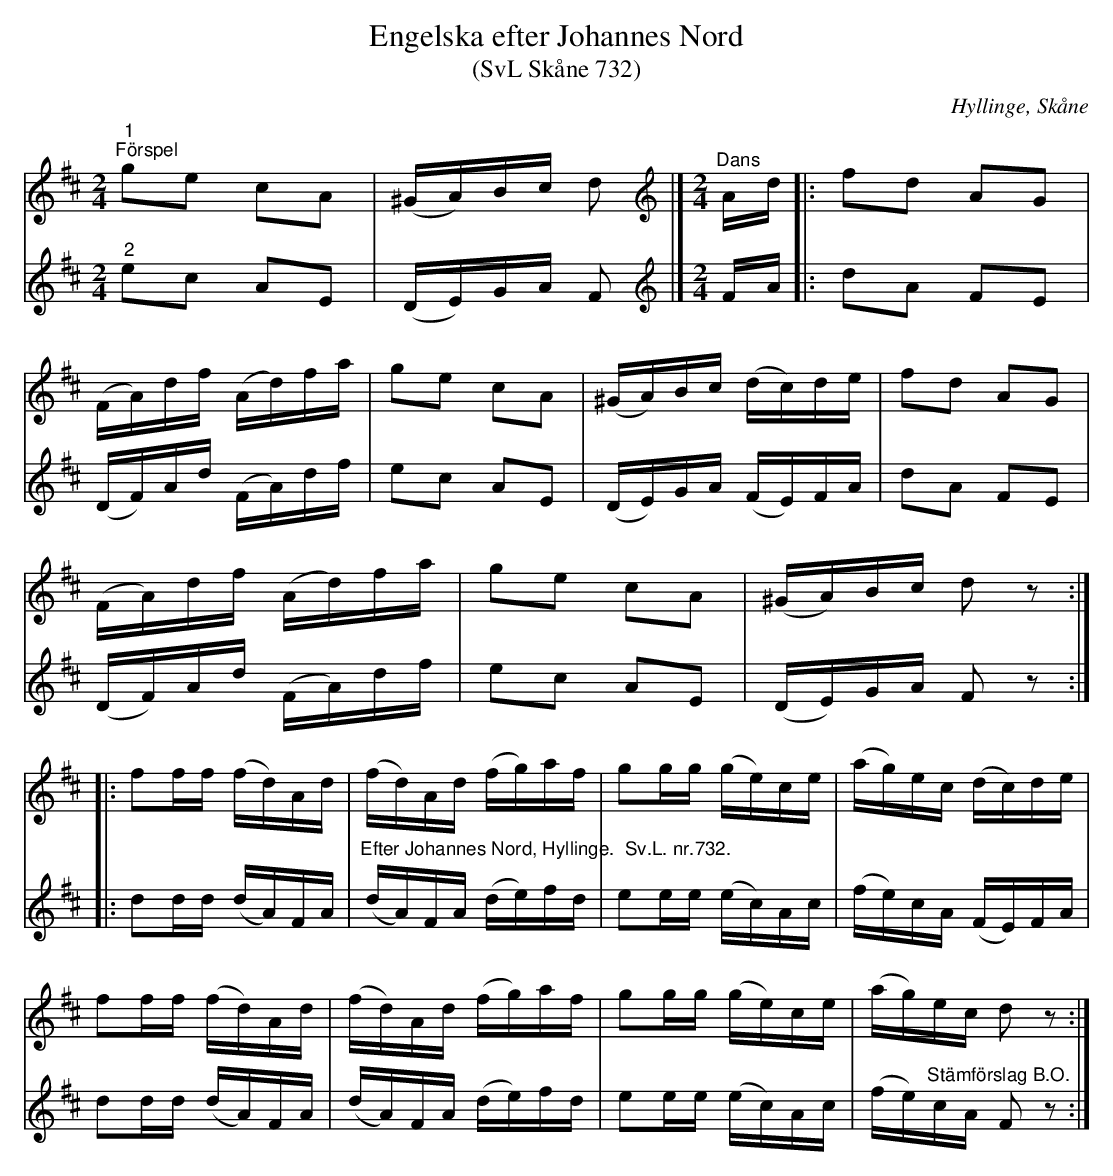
X:1
T:Engelska efter Johannes Nord
T:(SvL Skåne 732)
O:Hyllinge, Skåne
L:1/16
M:2/4
K:D
V:1
"^1""^Förspel" g2e2 c2A2 | (^GA)Bc d2 |][K:D][M:2/4][K:treble]"^Dans" Ad |: f2d2 A2G2 |
(FA)df (Ad)fa | g2e2 c2A2 | (^GA)Bc (dc)de | f2d2 A2G2 |
(FA)df (Ad)fa | g2e2 c2A2 | (^GA)Bc d2 z2 ::
f2ff (fd)Ad | (fd)Ad (fg)af | g2gg (ge)ce | (ag)ec (dc)de |
f2ff (fd)Ad | (fd)Ad (fg)af | g2gg (ge)ce | (ag)ec d2 z2 :|
V:2
"^2" e2c2 A2E2 | (DE)GA F2 |][K:D][M:2/4][K:treble] FA |: d2A2 F2E2 |
(DF)Ad (FA)df | e2c2 A2E2 | (DE)GA (FE)FA |
d2A2 F2E2 | (DF)Ad (FA)df | e2c2 A2E2 | (DE)GA F2 z2 ::
d2dd (dA)FA | "^Efter Johannes Nord, Hyllinge.  Sv.L. nr.732." (dA)FA (de)fd | e2ee (ec)Ac |
(fe)cA (FE)FA | d2dd (dA)FA | (dA)FA (de)fd | e2ee (ec)Ac | (fe)"^Stämförslag B.O."cA F2 z2 :|
